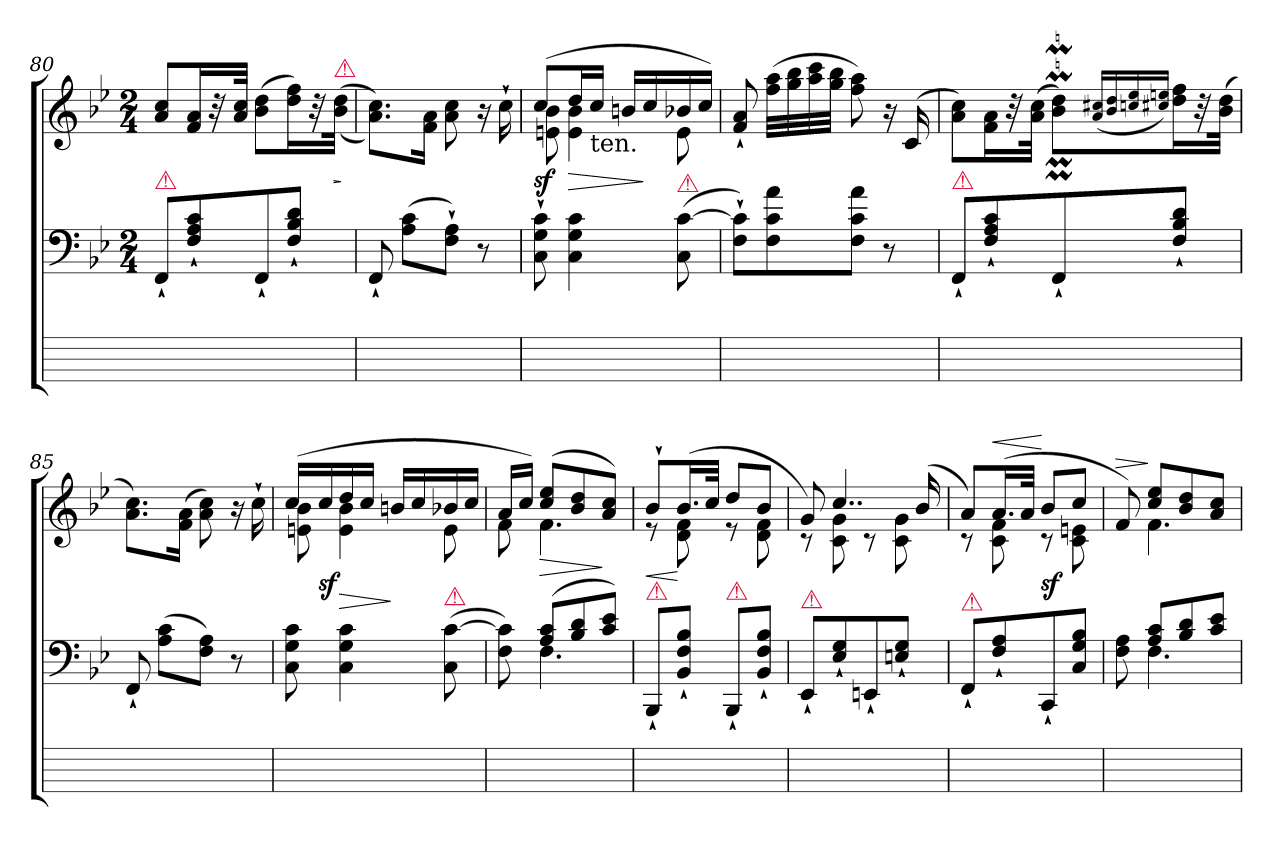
**kern	**kern	**kern	**dynam
*part2	*part1	*part1	*part1
*staff3	*staff2	*staff1	*staff1/2
*	*clefF4	*clefG2	*
*	*k[b-e-]	*k[b-e-]	*
*	*M2/4	*M2/4	*
=80	=80	=80	=80
!	!LO:TX:a:color=crimson:t=⚠	!	!
2ryy	8FF`</L	8a 8ccL	.
.	8F`\ 8A`\ 8c`\	16f 16aL	.
.	.	32r	.
.	.	32a 32ccJJk	.
.	8FF`</	(>8b- 8ddL	.
.	8F`\ 8B-`\ 8d`\J	16dd 16ffL)	.
.	.	32r	.
!	!	!LO:TX:a:color=crimson:t=⚠	!
.	.	(>(>32b- 32ddJJk	>
.	.	.	]
=81	=81	=81	=81
2ryy	8FF`	8.a\ 8.cc\L))	.
.	(>8A 8cL	.	.
.	.	16f\ 16a\Jk	.
.	8F` 8A`J)	8a 8cc	.
.	8r	16r	.
.	.	16cc`	.
=82	=82	=82	=82
*	*	*^	*
2ryy	8C` 8G` 8c`	(8ccL	8en 8b-	sf
.	4C 4G 4c	16ddL	4e 4b-	>
!	!	!LO:TX:b:t=ten.	!	!
.	.	16ccJJ	.	.
.	.	16bnLL	.	.
.	.	16cc	.	]
!	!LO:TX:a:color=crimson:t=⚠	!	!	!
.	(<8C [8c	16b-X	8e	.
.	.	16ccJJ)	.	.
*	*	*v	*v	*
=83	=83	=83	=83
2ryy	8F` 8c]`L)	8f` 8a`	.
.	8F 8c 8a	(>32ff 32aaLLL	.
.	.	32gg 32bb-	.
.	.	32aa 32ccc	.
.	.	32gg 32bb-JJJ	.
.	8F 8c 8aJ	8ff 8aa)	.
.	8r	16r	.
.	.	(>16c	.
=84	=84	=84	=84
!	!LO:TX:a:color=crimson:t=⚠	!	!
2ryy	8FF`/L	8a\ 8cc\L)	.
.	8F`\ 8A`\ 8c`\	16f\ 16a\L	.
.	.	32r	.
.	.	(>32a\ 32cc\JJk	.
.	8FF`/	8b-M 8ddML)	.
.	.	(>16qqa 16qqcc#XLL	.
.	.	16qqb- 16qqdd	.
.	.	16qqccn 16qqee-	.
.	.	16qqcc#X 16qqeenJJ)	.
.	8F`\ 8B-`\ 8d`\J	16dd 16ffL	.
.	.	32r	.
.	.	(>32b- 32ddJJk	.
=85	=85	=85	=85
2ryy	8FF`	8.a\ 8.cc\L)	.
.	(>8A 8cL	.	.
.	.	(16f\ 16a\Jk	.
.	8F 8AJ)	8a 8cc)	.
.	8r	16r	.
.	.	16cc`	.
=86	=86	=86	=86
*	*	*^	*
2ryy	8C 8G 8c	(16ccLL	8en 8b-	.
.	.	16cc	.	sf
.	4C 4G 4c	16dd	4e 4b-	>
.	.	16ccJJ	.	.
.	.	16bnLL	.	]
.	.	16cc	.	.
!	!LO:TX:a:color=crimson:t=⚠	!	!	!
.	(<8C [8c	16b-X	8e	.
.	.	16ccJJ	.	.
=87	=87	=87	=87	=87
*	*^	*	*	*
2ryy	8ryy	8F 8c])	16aLL	8f	.
.	.	.	16ccJJ)	.	.
.	(<8A 8cL	4.F	(>8cc 8ee-L	4.f	>
.	8B- 8d	.	8b- 8dd	.	.
.	8c 8e-J)	.	8a 8ccJ)	.	]
*	*v	*v	*	*	*
=88	=88	=88	=88	=88
!	!LO:TX:a:color=crimson:t=⚠	!	!	!
2ryy	8BBB-`/L	8b-`L	8re	<
.	8BB-`\ 8F`\ 8B-`\J	(16.b-L	8d 8f	[
.	.	32ccJJk	.	.
!	!LO:TX:a:color=crimson:t=⚠	!	!	!
.	8BBB-`/L	8ddL	8re	.
.	8BB-`\ 8F`\ 8B-`\J	8b-J	8d 8f	.
=89	=89	=89	=89	=89
*	*	*	*^	*
!	!LO:TX:a:color=crimson:t=⚠	!	!	!	!
2ryy	8EE-`/L	8g)	8rc	4.ryy	.
!	!	!LO:N:vis=4..	!	!	!
.	8E-`\ 8G`\	4.cc	8c 8g	.	.
.	8EEn`/	.	8rc	.	.
.	8En`\ 8G`\J	.	8c 8g	16ryy	.
.	.	.	.	(<16b-/	.
=90	=90	=90	=90	=90	=90
!	!LO:TX:a:color=crimson:t=⚠	!	!	!	!
*	*	*	*v	*v	*
2ryy	8FF`/L	8aL)	8rc	.
!	!	!	!	!LO:HP:a
.	8F`\ 8A`\	(16.aL	8c 8f	<
.	.	32aJJk	.	.
.	8CC`/	8b-L	8rc	[ sf
.	8C\ 8G\ 8B-\J	8ccJ	8c 8en	.
=91	=91	=91	=91	=91
*	*^	*	*	*
!	!	!	!	!	!LO:HP:a
2ryy	8ryy	8F 8A	8f)	8ryy	>
.	8A 8cL	4.F	8cc 8ee-L	4.f	]
.	8B- 8d	.	8b- 8dd	.	.
.	8c 8e-J	.	8a 8ccJ	.	.
*	*v	*v	*	*	*
*	*	*v	*v	*
=	=	=	=
*-	*-	*-	*-
